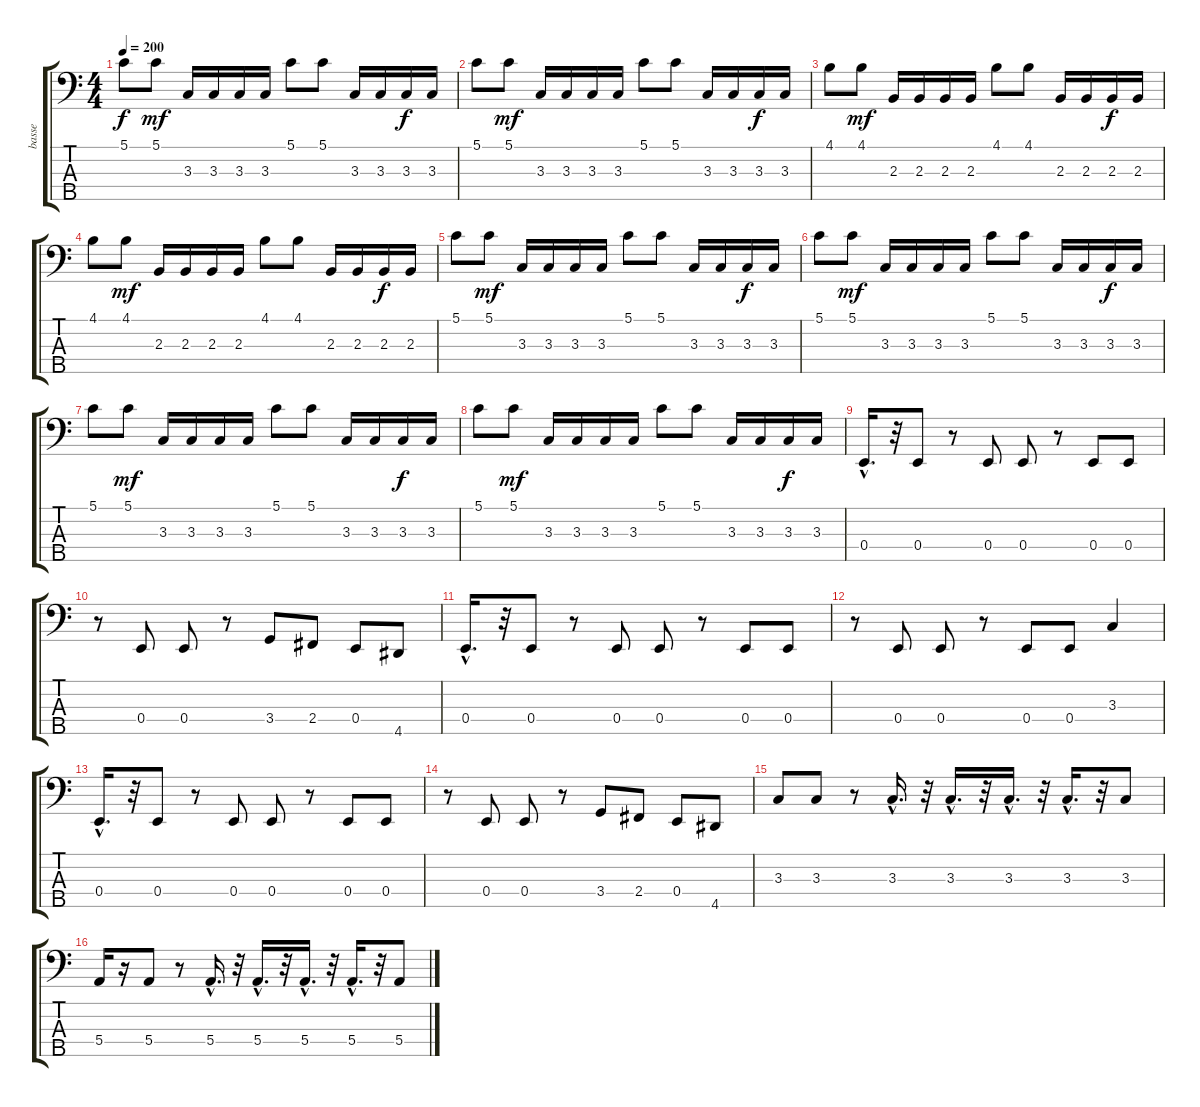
\track ("basse" "basse") {instrument electricbassfinger}
\staff {score tabs}
\tuning (G2 D2 A1 E1 B0) {hide}
\ts (4 4)
\tempo 200
\clef f4
\ks c
5.1.8{dy f} 5.1.8{dy mf} 3.3.16 3.3.16 3.3.16 3.3.16 5.1.8 5.1.8 3.3.16 3.3.16 3.3.16{dy f} 3.3.16 |
5.1.8 5.1.8{dy mf} 3.3.16 3.3.16 3.3.16 3.3.16 5.1.8 5.1.8 3.3.16 3.3.16 3.3.16{dy f} 3.3.16 |
4.1.8 4.1.8{dy mf} 2.3.16 2.3.16 2.3.16 2.3.16 4.1.8 4.1.8 2.3.16 2.3.16 2.3.16{dy f} 2.3.16 |
4.1.8 4.1.8{dy mf} 2.3.16 2.3.16 2.3.16 2.3.16 4.1.8 4.1.8 2.3.16 2.3.16 2.3.16{dy f} 2.3.16 |
5.1.8 5.1.8{dy mf} 3.3.16 3.3.16 3.3.16 3.3.16 5.1.8 5.1.8 3.3.16 3.3.16 3.3.16{dy f} 3.3.16 |
5.1.8 5.1.8{dy mf} 3.3.16 3.3.16 3.3.16 3.3.16 5.1.8 5.1.8 3.3.16 3.3.16 3.3.16{dy f} 3.3.16 |
5.1.8 5.1.8{dy mf} 3.3.16 3.3.16 3.3.16 3.3.16 5.1.8 5.1.8 3.3.16 3.3.16 3.3.16{dy f} 3.3.16 |
5.1.8 5.1.8{dy mf} 3.3.16 3.3.16 3.3.16 3.3.16 5.1.8 5.1.8 3.3.16 3.3.16 3.3.16{dy f} 3.3.16 |
0.4{hac}.16{d} r.32 0.4.8 r.8 0.4.8 0.4.8 r.8 0.4.8 0.4.8 |
r.8 0.4.8 0.4.8 r.8 3.4.8 2.4.8 0.4.8 4.5.8 |
0.4{hac}.16{d} r.32 0.4.8 r.8 0.4.8 0.4.8 r.8 0.4.8 0.4.8 |
r.8 0.4.8 0.4.8 r.8 0.4.8 0.4.8 3.3.4 |
0.4{hac}.16{d} r.32 0.4.8 r.8 0.4.8 0.4.8 r.8 0.4.8 0.4.8 |
r.8 0.4.8 0.4.8 r.8 3.4.8 2.4.8 0.4.8 4.5.8 |
3.3.8 3.3.8 r.8 3.3{hac}.16{d} r.32 3.3{hac}.16{d} r.32 3.3{hac}.16{d} r.32 3.3{hac}.16{d} r.32 3.3.8 |
5.4.16 r.16 5.4.8 r.8 5.4{hac}.16{d} r.32 5.4{hac}.16{d} r.32 5.4{hac}.16{d} r.32 5.4{hac}.16{d} r.32 5.4.8
